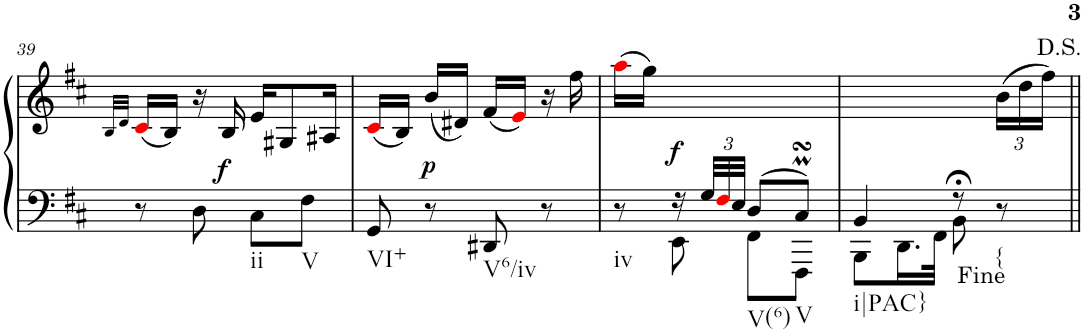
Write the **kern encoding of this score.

**kern	**kern	**dynam
*part1	*part1	*part1
*staff2	*staff1	*staff1/2
*I"Harpsichord	*	*
*I'Hch.	*	*
!!LO:PB:g=z
*clefF4	*clefG2	*
*k[f#c#]	*k[f#c#]	*
*b:	*b:	*
*M2/4	*M2/4	*
=39	=39	=39
.	32qB/LLL	.
.	32qd/JJJ	.
8r	(<16c#i/LL	.
.	16B/JJ)	.
8D\	16r	.
!	!	!LO:DY:b
.	16B/	f
!LO:TX:b:t=ii	!	!
8C#\L	16e/KL	.
.	8G#X/	.
!LO:TX:b:t=V	!	!
8F#\J	.	.
.	16A#X/Jk	.
=40	=40	=40
!LO:TX:b:t=VI+	!	!
8GG/	(<16c#i/LL	.
.	16B/JJ)	.
!	!	!LO:DY:b
8r	(<16b/LL	p
.	16d#X/JJ)	.
!LO:TX:b:t=V6/iv	!	!
8DD#X/	(<16f#/LL	.
.	16ei/JJ)	.
8r	16r	.
.	16ff#\	.
=41	=41	=41
*^	*	*
!LO:TX:b:t=iv	!	!	!
8r	8ryy	(>16aai\LL	.
.	.	16gg\JJ)	.
!	!	!	!LO:DY:b
16r	8EE\	8ryy	f
*Xbrackettup	*	*	*
48G/LLL	.	.	.
48F#i/	.	.	.
48E/JJJ	.	.	.
!LO:TX:b:t=V(6)	!	!	!
8D/L	8FF#\L	4ryy	.
!LO:TX:b:t=V	!	!	!
8C#msSsS/J	8FFF#\J	.	.
=42	=42	=42	=42
!LO:TX:b:t={	!	!	!
4BB/	8BBB\L	4.ryy	.
.	16.DD\L	.	.
.	32FF#\JJk	.	.
8r;<	8BB\	.	.
*	*	*Xbrackettup	*
!LO:TX:b:t=i|PAC}	!	!	!
8r	8ryy	(>24b\LL	.
.	.	24dd\	.
.	.	24ff#\JJ)	.
*v	*v	*	*
=||	=||	=||
*-	*-	*-
